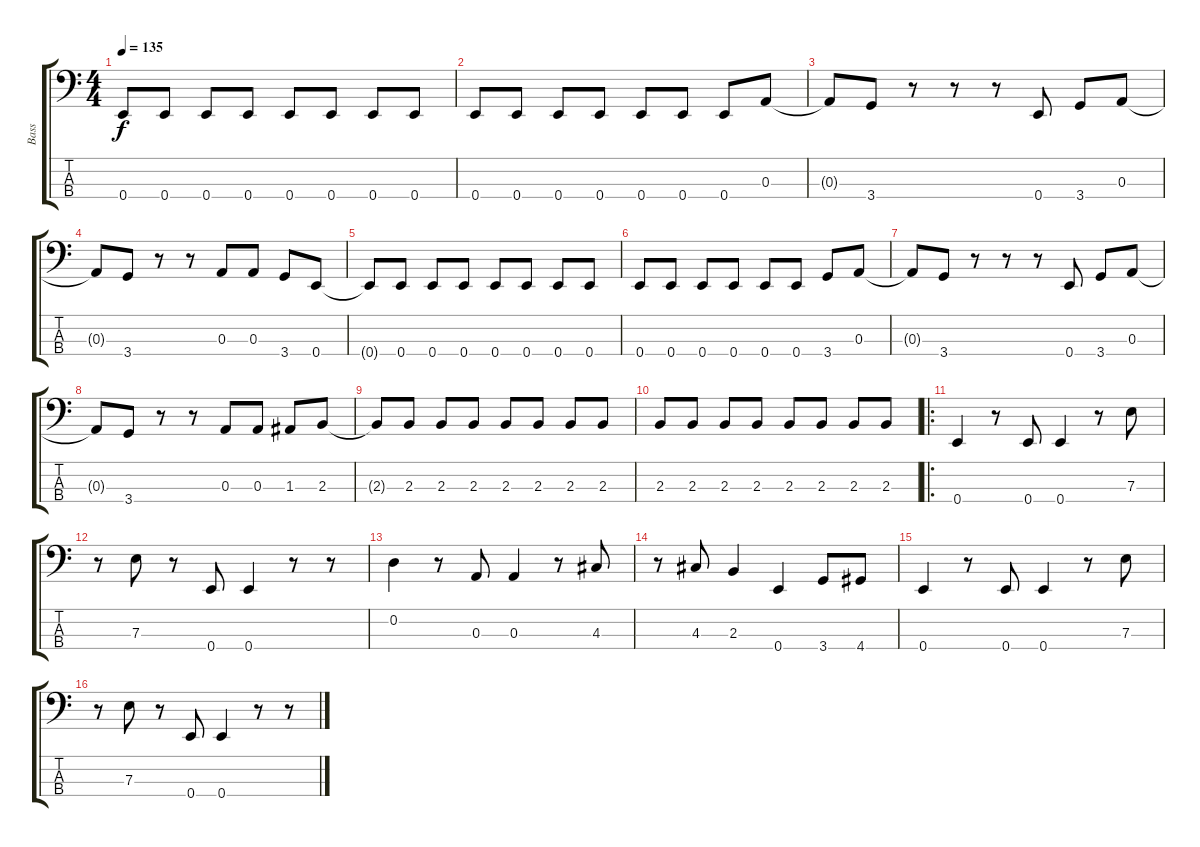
\track ("Bass" "Bass") {instrument electricbassfinger}
\staff {score tabs}
\tuning (G2 D2 A1 E1) {hide}
\ts (4 4)
\tempo 135
\clef f4
\ks c
0.4.8{dy f} 0.4.8 0.4.8 0.4.8 0.4.8 0.4.8 0.4.8 0.4.8 |
0.4.8 0.4.8 0.4.8 0.4.8 0.4.8 0.4.8 0.4.8 0.3.8 |
0.3{t}.8 3.4.8 r.8 r.8 r.8 0.4.8 3.4.8 0.3.8 |
0.3{t}.8 3.4.8 r.8 r.8 0.3.8 0.3.8 3.4.8 0.4.8 |
0.4{t}.8 0.4.8 0.4.8 0.4.8 0.4.8 0.4.8 0.4.8 0.4.8 |
0.4.8 0.4.8 0.4.8 0.4.8 0.4.8 0.4.8 3.4.8 0.3.8 |
0.3{t}.8 3.4.8 r.8 r.8 r.8 0.4.8 3.4.8 0.3.8 |
0.3{t}.8 3.4.8 r.8 r.8 0.3.8 0.3.8 1.3.8 2.3.8 |
2.3{t}.8 2.3.8 2.3.8 2.3.8 2.3.8 2.3.8 2.3.8 2.3.8 |
2.3.8 2.3.8 2.3.8 2.3.8 2.3.8 2.3.8 2.3.8 2.3.8 |
\ro
0.4.4 r.8 0.4.8 0.4.4 r.8 7.3.8 |
r.8 7.3.8 r.8 0.4.8 0.4.4 r.8 r.8 |
0.2.4 r.8 0.3.8 0.3.4 r.8 4.3.8 |
r.8 4.3.8 2.3.4 0.4.4 3.4.8 4.4.8 |
0.4.4 r.8 0.4.8 0.4.4 r.8 7.3.8 |
r.8 7.3.8 r.8 0.4.8 0.4.4 r.8 r.8
